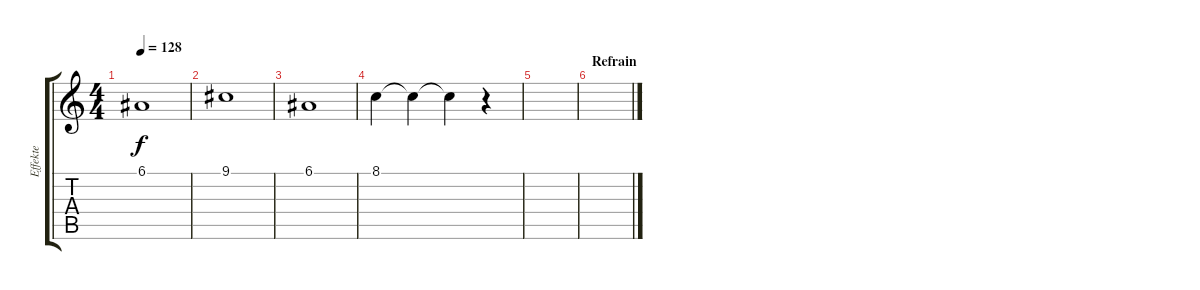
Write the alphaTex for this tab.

\track ("Effekte" "Effekte") {instrument stringensemble2}
\staff {score tabs}
\tuning (E4 B3 G3 D3 A2 E2) {hide}
\ts (4 4)
\tempo 128
\clef g2
\ks c
6.1{t}.1{dy f} |
9.1.1 |
6.1.1 |
8.1.4 8.1{t}.4 8.1{t}.4 r.4 |
|
\section ("" "Refrain")
